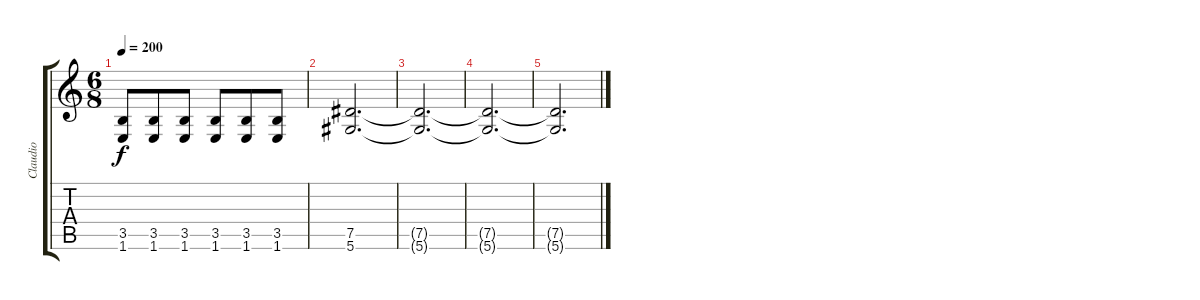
\track ("Claudio" "Claudio") {instrument overdrivenguitar}
\staff {score tabs}
\tuning (Eb4 Bb3 Gb3 Db3 Ab2 Eb2) {hide}
\ts (6 8)
\tempo 200
\clef g2
\ks c
(3.5 1.6).8{dy f} (3.5 1.6).8 (3.5 1.6).8 (3.5 1.6).8 (3.5 1.6).8 (3.5 1.6).8 |
(7.5 5.6).2{d volume 0} |
(7.5{t} 5.6{t}).2{d} |
(7.5{t} 5.6{t}).2{d} |
(7.5{t} 5.6{t}).2{d}
